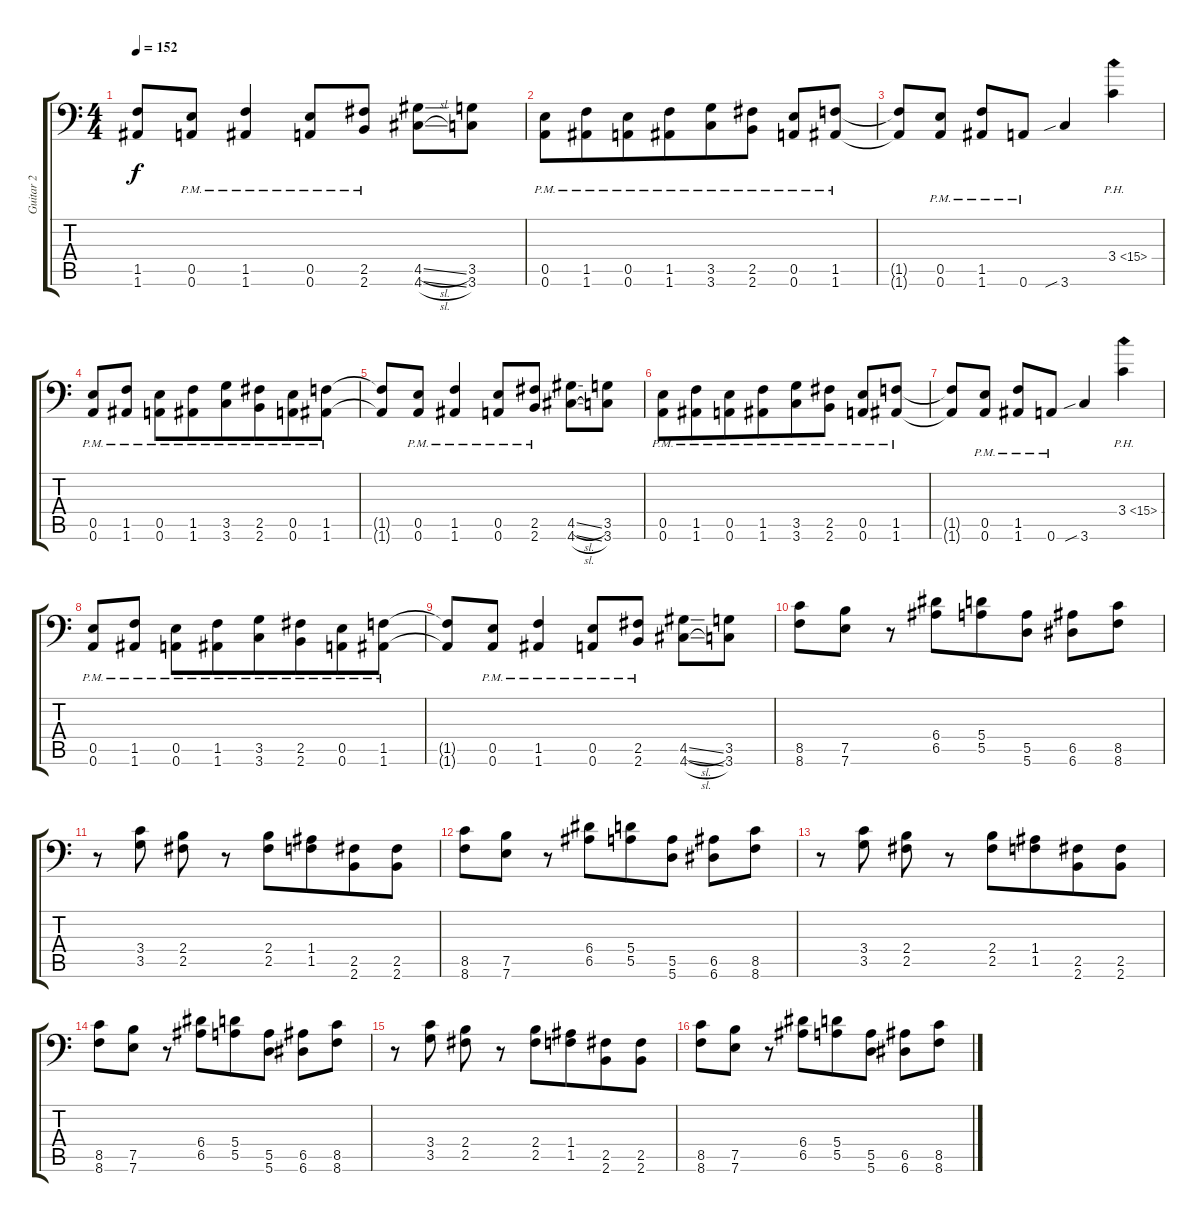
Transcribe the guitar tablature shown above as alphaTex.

\track ("Guitar 2" "Guitar 2") {instrument distortionguitar bank 255}
\staff {score tabs}
\tuning (B3 Gb3 D3 A2 E2 A1) {hide}
\ts (4 4)
\tempo 152
\clef f4
\ks c
(1.5{t} 1.6{t}).8{dy f beam merge} (0.5{pm} 0.6{pm}).8 (1.5{pm} 1.6{pm}).4{beam merge} (0.5{pm} 0.6{pm}).8 (2.5{pm} 2.6{pm}).8 (4.5{sl} 4.6{sl}).8 (3.5 3.6).8 |
(0.5{pm} 0.6{pm}).8{beam merge} (1.5{pm} 1.6{pm}).8{beam merge} (0.5{pm} 0.6{pm}).8{beam merge} (1.5{pm} 1.6{pm}).8{beam merge} (3.5{pm} 3.6{pm}).8{beam merge} (2.5{pm} 2.6{pm}).8 (0.5{pm} 0.6{pm}).8 (1.5{pm} 1.6{pm}).8 |
(1.5{t} 1.6{t}).8 (0.5{pm} 0.6{pm}).8 (1.5{pm} 1.6{pm}).8 0.6{pm}.8 3.6{sib}.4 3.4{ph 12}.4 |
(0.5{pm} 0.6{pm}).8{beam merge} (1.5{pm} 1.6{pm}).8 (0.5{pm} 0.6{pm}).8 (1.5{pm} 1.6{pm}).8{beam merge} (3.5{pm} 3.6{pm}).8 (2.5{pm} 2.6{pm}).8{beam merge} (0.5{pm} 0.6{pm}).8 (1.5{pm} 1.6{pm}).8 |
(1.5{t} 1.6{t}).8{beam merge} (0.5{pm} 0.6{pm}).8 (1.5{pm} 1.6{pm}).4{beam merge} (0.5{pm} 0.6{pm}).8 (2.5{pm} 2.6{pm}).8 (4.5{sl} 4.6{sl}).8 (3.5 3.6).8 |
(0.5{pm} 0.6{pm}).8{beam merge} (1.5{pm} 1.6{pm}).8{beam merge} (0.5{pm} 0.6{pm}).8{beam merge} (1.5{pm} 1.6{pm}).8{beam merge} (3.5{pm} 3.6{pm}).8{beam merge} (2.5{pm} 2.6{pm}).8 (0.5{pm} 0.6{pm}).8 (1.5{pm} 1.6{pm}).8 |
(1.5{t} 1.6{t}).8 (0.5{pm} 0.6{pm}).8 (1.5{pm} 1.6{pm}).8 0.6{pm}.8 3.6{sib}.4 3.4{ph 12}.4 |
(0.5{pm} 0.6{pm}).8{beam merge} (1.5{pm} 1.6{pm}).8 (0.5{pm} 0.6{pm}).8 (1.5{pm} 1.6{pm}).8{beam merge} (3.5{pm} 3.6{pm}).8 (2.5{pm} 2.6{pm}).8{beam merge} (0.5{pm} 0.6{pm}).8 (1.5{pm} 1.6{pm}).8 |
(1.5{t} 1.6{t}).8{beam merge} (0.5{pm} 0.6{pm}).8 (1.5{pm} 1.6{pm}).4{beam merge} (0.5{pm} 0.6{pm}).8 (2.5{pm} 2.6{pm}).8 (4.5{sl} 4.6{sl}).8 (3.5 3.6).8 |
(8.5 8.6).8 (7.5 7.6).8 r.8 (6.4 6.5).8{beam merge} (5.4 5.5).8 (5.5 5.6).8 (6.5 6.6).8 (8.5 8.6).8 |
r.8 (3.4 3.5).8 (2.4 2.5).8 r.8 (2.4 2.5).8{beam merge} (1.4 1.5).8{beam merge} (2.5 2.6).8 (2.5 2.6).8 |
(8.5 8.6).8 (7.5 7.6).8 r.8 (6.4 6.5).8{beam merge} (5.4 5.5).8 (5.5 5.6).8 (6.5 6.6).8 (8.5 8.6).8 |
r.8 (3.4 3.5).8 (2.4 2.5).8 r.8 (2.4 2.5).8{beam merge} (1.4 1.5).8{beam merge} (2.5 2.6).8 (2.5 2.6).8 |
(8.5 8.6).8 (7.5 7.6).8 r.8 (6.4 6.5).8{beam merge} (5.4 5.5).8 (5.5 5.6).8 (6.5 6.6).8 (8.5 8.6).8 |
r.8 (3.4 3.5).8 (2.4 2.5).8 r.8 (2.4 2.5).8{beam merge} (1.4 1.5).8{beam merge} (2.5 2.6).8 (2.5 2.6).8 |
(8.5 8.6).8 (7.5 7.6).8 r.8 (6.4 6.5).8{beam merge} (5.4 5.5).8 (5.5 5.6).8 (6.5 6.6).8 (8.5 8.6).8
